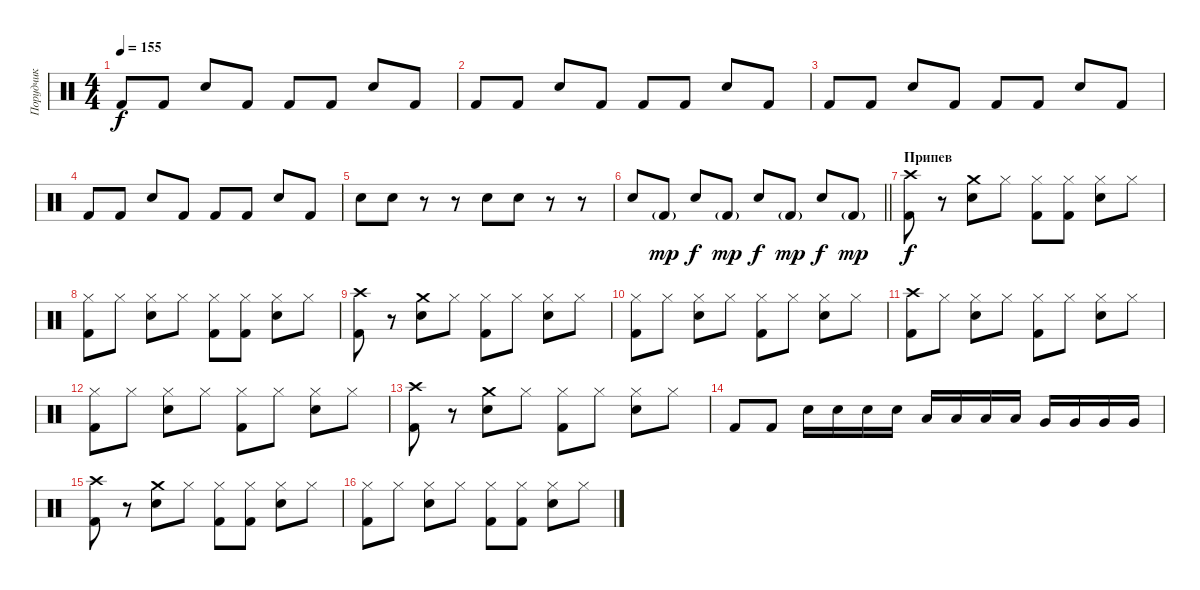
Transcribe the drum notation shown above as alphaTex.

\track ("Порудчик" "Порудчик") {instrument percussion}
\staff {score}
\articulation defaults
\ts (4 4)
\tempo 155
\clef neutral
\ks c "Kick (hit) 2".8{dy f} "Kick (hit) 2".8 "Electric Snare (hit)".8 "Kick (hit) 2".8 "Kick (hit) 2".8 "Kick (hit) 2".8 "Electric Snare (hit)".8 "Kick (hit) 2".8
|
"Kick (hit) 2".8 "Kick (hit) 2".8 "Electric Snare (hit)".8 "Kick (hit) 2".8 "Kick (hit) 2".8 "Kick (hit) 2".8 "Electric Snare (hit)".8 "Kick (hit) 2".8 |
"Kick (hit) 2".8 "Kick (hit) 2".8 "Electric Snare (hit)".8 "Kick (hit) 2".8 "Kick (hit) 2".8 "Kick (hit) 2".8 "Electric Snare (hit)".8 "Kick (hit) 2".8 |
"Kick (hit) 2".8 "Kick (hit) 2".8 "Electric Snare (hit)".8 "Kick (hit) 2".8 "Kick (hit) 2".8 "Kick (hit) 2".8 "Electric Snare (hit)".8 "Kick (hit) 2".8 |
"Electric Snare (hit)".8 "Electric Snare (hit)".8 r.8 r.8 "Electric Snare (hit)".8 "Electric Snare (hit)".8 r.8 r.8 |
\barLineRight lightlight "Electric Snare (hit)".8 "Kick (hit) 2"{g}.8{dy mp} "Electric Snare (hit)".8{dy f} "Kick (hit) 2"{g}.8{dy mp} "Electric Snare (hit)".8{dy f} "Kick (hit) 2"{g}.8{dy mp} "Electric Snare (hit)".8{dy f} "Kick (hit) 2"{g}.8{dy mp}
|
\section ("" "Припев")
("Crash high (hit)" "Kick (hit) 2").8{dy f} r.8 ("Crash medium (hit)" "Electric Snare (hit)").8 "Hi-Hat (closed)".8 ("Hi-Hat (closed)" "Kick (hit) 2").8 ("Hi-Hat (closed)" "Kick (hit) 2").8 ("Hi-Hat (closed)" "Electric Snare (hit)").8 "Hi-Hat (closed)".8 |
("Hi-Hat (closed)" "Kick (hit) 2").8 "Hi-Hat (closed)".8 ("Hi-Hat (closed)" "Electric Snare (hit)").8 "Hi-Hat (closed)".8 ("Hi-Hat (closed)" "Kick (hit) 2").8 ("Hi-Hat (closed)" "Kick (hit) 2").8 ("Hi-Hat (closed)" "Electric Snare (hit)").8 "Hi-Hat (closed)".8 |
("Crash high (hit)" "Kick (hit) 2").8 r.8 ("Crash medium (hit)" "Electric Snare (hit)").8 "Hi-Hat (closed)".8 ("Hi-Hat (closed)" "Kick (hit) 2").8 "Hi-Hat (closed)".8 ("Hi-Hat (closed)" "Electric Snare (hit)").8 "Hi-Hat (closed)".8 |
("Hi-Hat (closed)" "Kick (hit) 2").8 "Hi-Hat (closed)".8 ("Hi-Hat (closed)" "Electric Snare (hit)").8 "Hi-Hat (closed)".8 ("Hi-Hat (closed)" "Kick (hit) 2").8 "Hi-Hat (closed)".8 ("Hi-Hat (closed)" "Electric Snare (hit)").8 "Hi-Hat (closed)".8 |
("Crash high (hit)" "Kick (hit) 2").8 "Hi-Hat (closed)".8 ("Hi-Hat (closed)" "Electric Snare (hit)").8 "Hi-Hat (closed)".8 ("Hi-Hat (closed)" "Kick (hit) 2").8 "Hi-Hat (closed)".8 ("Hi-Hat (closed)" "Electric Snare (hit)").8 "Hi-Hat (closed)".8 |
("Hi-Hat (closed)" "Kick (hit) 2").8 "Hi-Hat (closed)".8 ("Hi-Hat (closed)" "Electric Snare (hit)").8 "Hi-Hat (closed)".8 ("Hi-Hat (closed)" "Kick (hit) 2").8 "Hi-Hat (closed)".8 ("Hi-Hat (closed)" "Electric Snare (hit)").8 "Hi-Hat (closed)".8 |
("Crash high (hit)" "Kick (hit) 2").8 r.8 ("Crash medium (hit)" "Electric Snare (hit)").8 "Hi-Hat (closed)".8 ("Hi-Hat (closed)" "Kick (hit) 2").8 "Hi-Hat (closed)".8 ("Hi-Hat (closed)" "Electric Snare (hit)").8 "Hi-Hat (closed)".8 |
"Kick (hit) 2".8 "Kick (hit) 2".8 "Electric Snare (hit)".16 "Electric Snare (hit)".16 "Electric Snare (hit)".16 "Electric Snare (hit)".16 "Low Tom (hit)".16 "Low Tom (hit)".16 "Low Tom (hit)".16 "Low Tom (hit)".16 "Very Low Tom (hit)".16 "Very Low Tom (hit)".16 "Very Low Tom (hit)".16 "Very Low Tom (hit)".16 |
("Crash high (hit)" "Kick (hit) 2").8 r.8 ("Crash medium (hit)" "Electric Snare (hit)").8 "Hi-Hat (closed)".8 ("Hi-Hat (closed)" "Kick (hit) 2").8 ("Hi-Hat (closed)" "Kick (hit) 2").8 ("Hi-Hat (closed)" "Electric Snare (hit)").8 "Hi-Hat (closed)".8 |
("Hi-Hat (closed)" "Kick (hit) 2").8 "Hi-Hat (closed)".8 ("Hi-Hat (closed)" "Electric Snare (hit)").8 "Hi-Hat (closed)".8 ("Hi-Hat (closed)" "Kick (hit) 2").8 ("Hi-Hat (closed)" "Kick (hit) 2").8 ("Hi-Hat (closed)" "Electric Snare (hit)").8 "Hi-Hat (closed)".8
